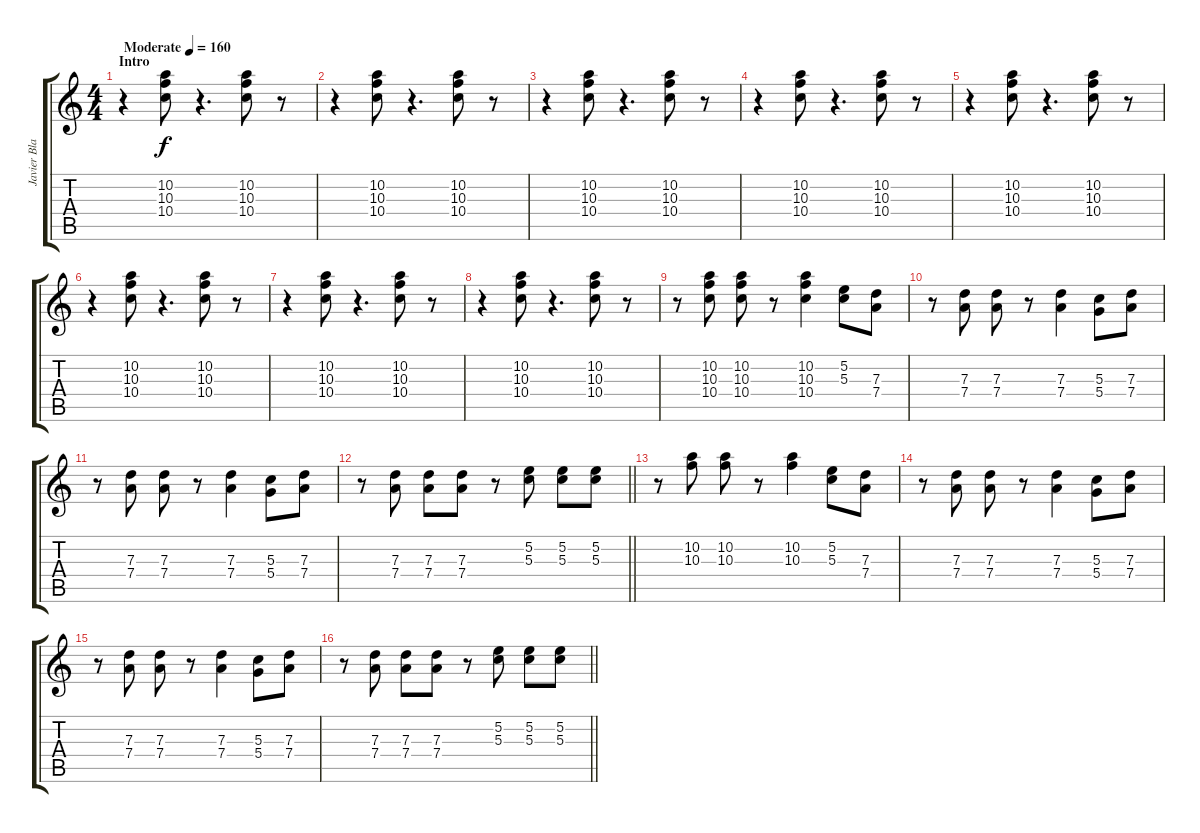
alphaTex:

\track ("Javier Blake" "Javier Bla") {instrument distortionguitar}
\staff {score tabs}
\tuning (E4 B3 G3 D3 A2 D2) {hide}
\ts (4 4)
\section ("" "Intro")
\tempo (160 "Moderate")
\clef g2
\ks c
r.4{dy f instrument distortionguitar} (10.2 10.3 10.4).8 r.4{d} (10.2 10.3 10.4).8 r.8 |
r.4 (10.2 10.3 10.4).8 r.4{d} (10.2 10.3 10.4).8 r.8 |
r.4 (10.2 10.3 10.4).8 r.4{d} (10.2 10.3 10.4).8 r.8 |
r.4 (10.2 10.3 10.4).8 r.4{d} (10.2 10.3 10.4).8 r.8 |
r.4 (10.2 10.3 10.4).8 r.4{d} (10.2 10.3 10.4).8 r.8 |
r.4 (10.2 10.3 10.4).8 r.4{d} (10.2 10.3 10.4).8 r.8 |
r.4 (10.2 10.3 10.4).8 r.4{d} (10.2 10.3 10.4).8 r.8 |
r.4 (10.2 10.3 10.4).8 r.4{d} (10.2 10.3 10.4).8 r.8 |
r.8 (10.2 10.3 10.4).8 (10.2 10.3 10.4).8 r.8 (10.2 10.3 10.4).4 (5.2 5.3).8 (7.3 7.4).8 |
r.8 (7.3 7.4).8 (7.3 7.4).8 r.8 (7.3 7.4).4 (5.3 5.4).8 (7.3 7.4).8 |
r.8 (7.3 7.4).8 (7.3 7.4).8 r.8 (7.3 7.4).4 (5.3 5.4).8 (7.3 7.4).8 |
\barLineRight lightlight
r.8 (7.3 7.4).8 (7.3 7.4).8 (7.3 7.4).8 r.8 (5.2 5.3).8 (5.2 5.3).8 (5.2 5.3).8 |
r.8 (10.2 10.3).8 (10.2 10.3).8 r.8 (10.2 10.3).4 (5.2 5.3).8 (7.3 7.4).8 |
r.8 (7.3 7.4).8 (7.3 7.4).8 r.8 (7.3 7.4).4 (5.3 5.4).8 (7.3 7.4).8 |
r.8 (7.3 7.4).8 (7.3 7.4).8 r.8 (7.3 7.4).4 (5.3 5.4).8 (7.3 7.4).8 |
\barLineRight lightlight
r.8 (7.3 7.4).8 (7.3 7.4).8 (7.3 7.4).8 r.8 (5.2 5.3).8 (5.2 5.3).8 (5.2 5.3).8
